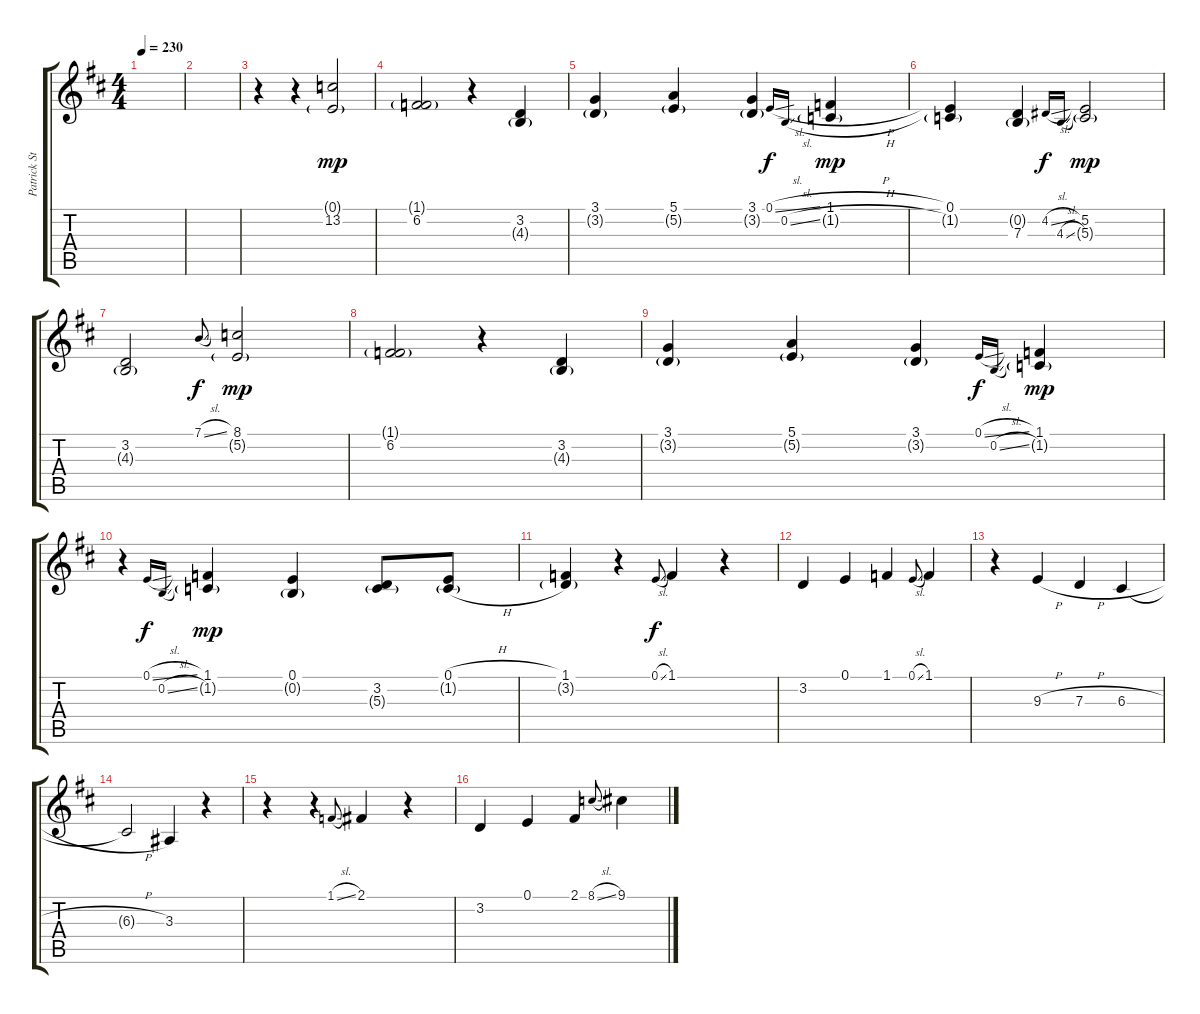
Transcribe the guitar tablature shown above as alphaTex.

\track ("Patrick Stump(Lead Vocals) " "Patrick St") {instrument clarinet}
\staff {score tabs}
\tuning (E4 B3 G3 D3 A2 E2) {hide}
\ts (4 4)
\tempo 230
\clef g2
\ks d
|
|
r.4 r.4 (0.1{g} 13.2).2{dy mp} |
(1.1{g} 6.2).2 r.4 (3.2 4.3{g}).4 |
(3.1 3.2{g}).4 (5.1 5.2{g}).4 (3.1 3.2{g}).4 0.1{sl}.16{gr onbeat dy f} 0.2{sl}.16{gr onbeat} (1.1{h} 1.2{h g}).4{dy mp} |
(0.1 1.2{g}).4 (0.2{g} 7.3).4 4.2{sl}.16{gr onbeat dy f} 4.3{sl}.16{gr onbeat} (5.2 5.3{g}).2{dy mp} |
(3.2 4.3{g}).2 7.1{sl}.8{gr onbeat dy f} (8.1 5.2{g}).2{dy mp} |
(1.1{g} 6.2).2 r.4 (3.2 4.3{g}).4 |
(3.1 3.2{g}).4 (5.1 5.2{g}).4 (3.1 3.2{g}).4 0.1{sl}.16{gr onbeat dy f} 0.2{sl}.16{gr onbeat} (1.1 1.2{g}).4{dy mp} |
r.4 0.1{sl}.16{gr onbeat dy f} 0.2{sl}.16{gr onbeat} (1.1 1.2{g}).4{dy mp} (0.1 0.2{g}).4 (3.2 5.3{g}).8 (0.1{h} 1.2{h g}).8 |
(1.1 3.2{g}).4 r.4 0.1{sl}.8{gr onbeat dy f} 1.1.4 r.4 |
3.2.4 0.1.4 1.1.4 0.1{sl}.8{gr onbeat} 1.1.4 |
r.4 9.3{h}.4 7.3{h}.4 6.3{h}.4 |
6.3{h t}.2 3.3.4 r.4 |
r.4 r.4 1.1{sl}.8{gr onbeat} 2.1.4 r.4 |
3.2.4 0.1.4 2.1.4 8.1{sl}.8{gr onbeat} 9.1.4
